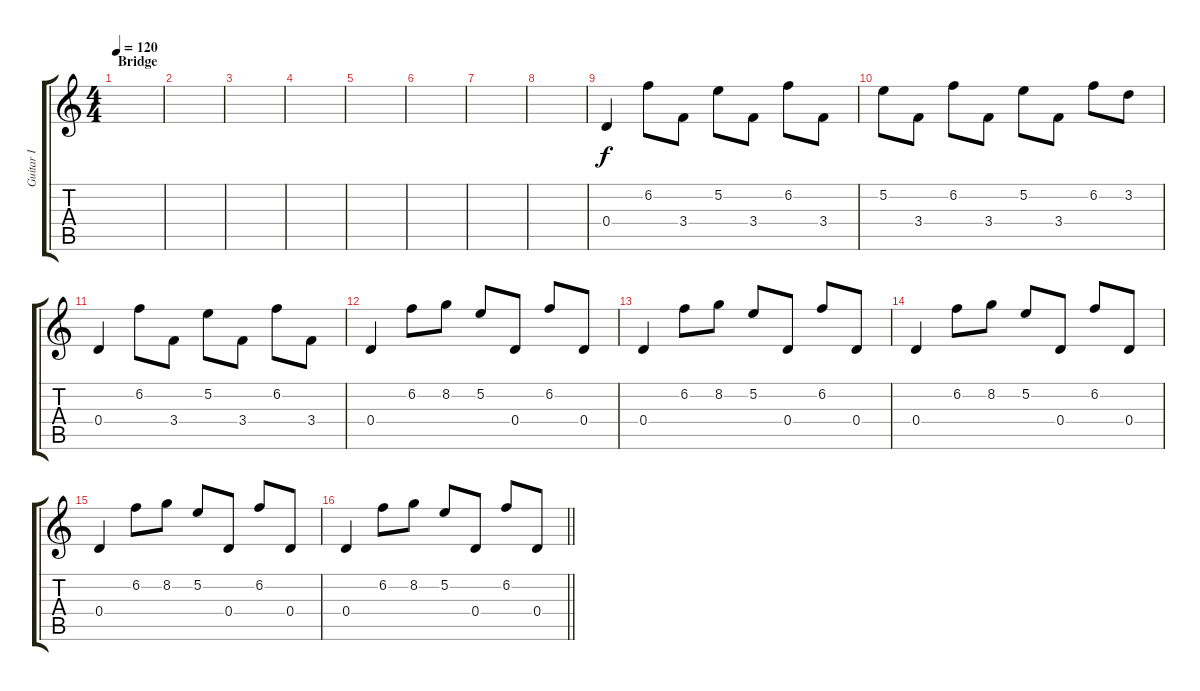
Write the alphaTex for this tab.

\track ("Guitar I" "Guitar I") {instrument distortionguitar}
\staff {score tabs}
\tuning (E4 B3 G3 D3 A2 D2) {hide}
\ts (4 4)
\section ("" "Bridge")
\tempo 120
\clef g2
\ks c
|
|
|
|
|
|
|
|
0.4.4{volume 1 instrument distortionguitar} 6.2.8 3.4.8 5.2.8 3.4.8 6.2.8 3.4.8 |
5.2.8 3.4.8 6.2.8 3.4.8 5.2.8 3.4.8 6.2.8 3.2.8 |
0.4.4 6.2.8 3.4.8 5.2.8 3.4.8 6.2.8 3.4.8 |
0.4.4 6.2.8 8.2.8 5.2.8 0.4.8 6.2.8 0.4.8 |
0.4.4 6.2.8 8.2.8 5.2.8 0.4.8 6.2.8 0.4.8 |
0.4.4 6.2.8 8.2.8 5.2.8 0.4.8 6.2.8 0.4.8 |
0.4.4 6.2.8 8.2.8 5.2.8 0.4.8 6.2.8 0.4.8 |
\barLineRight lightlight
0.4.4 6.2.8 8.2.8 5.2.8 0.4.8 6.2.8 0.4.8
